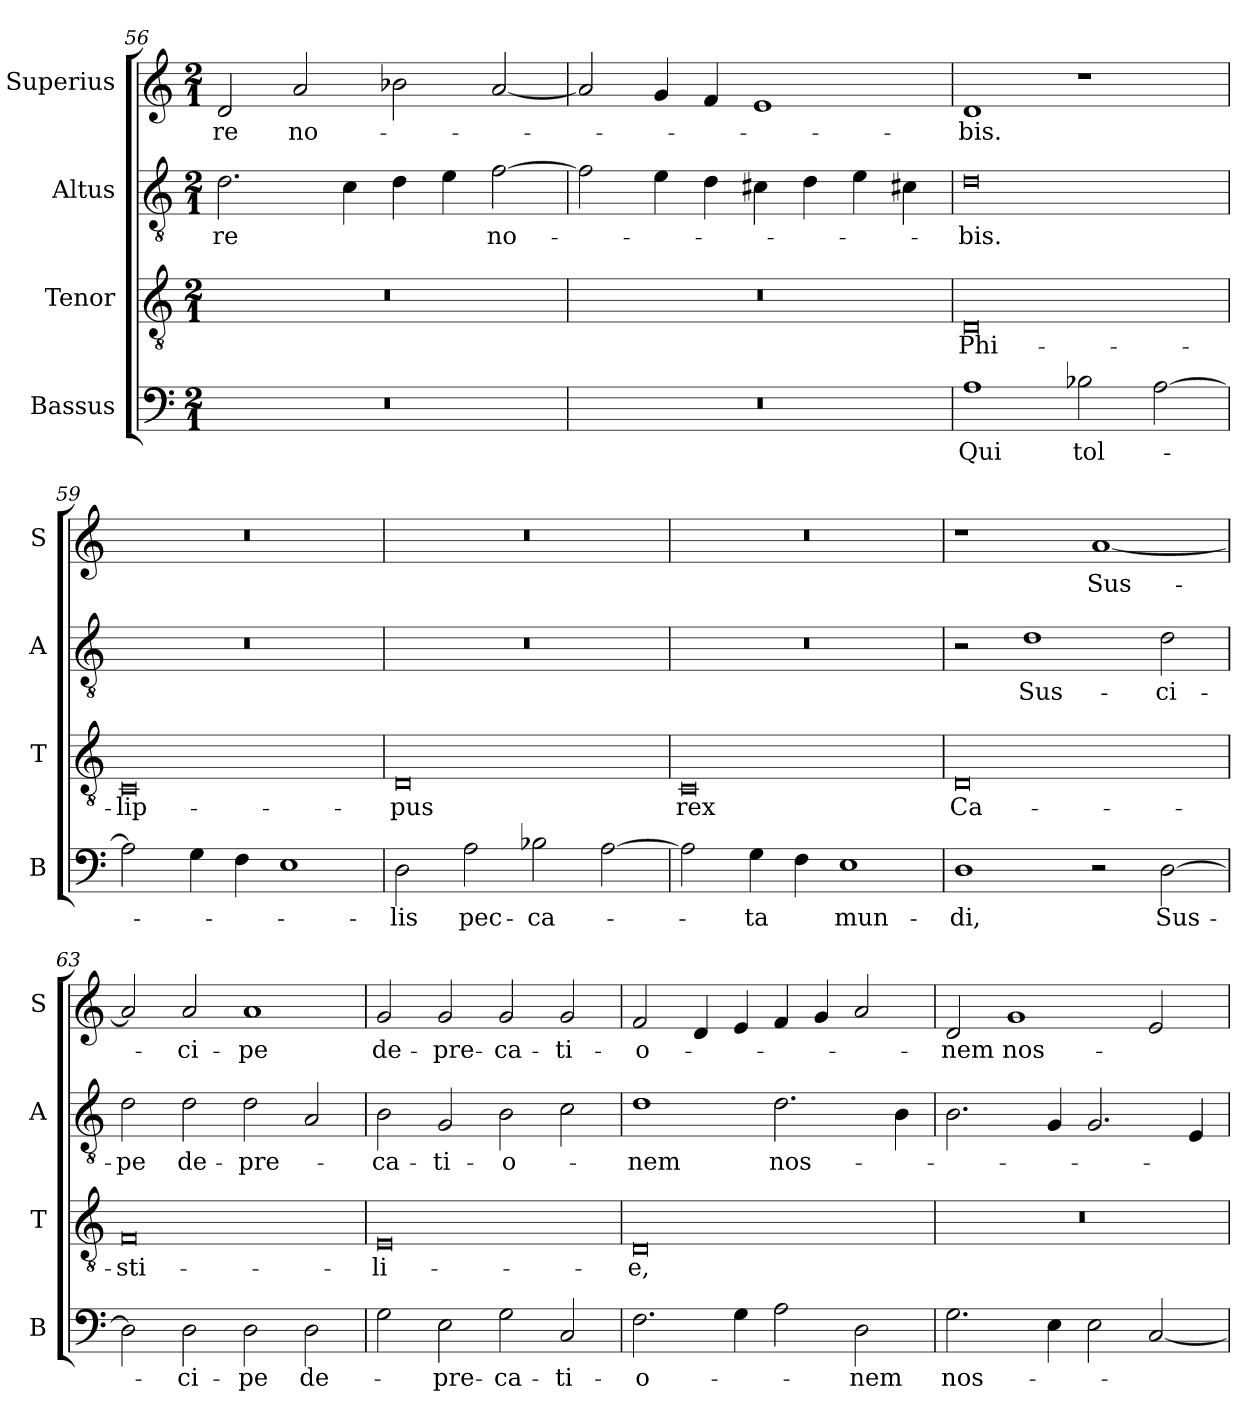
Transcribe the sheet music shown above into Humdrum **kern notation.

**kern	**text	**kern	**text	**kern	**text	**kern	**text
*part4	*part4	*part3	*part3	*part2	*part2	*part1	*part1
*staff4	*staff4	*staff3	*staff3	*staff2	*staff2	*staff1	*staff1
*I"Bassus	*	*I"Tenor	*	*I"Altus	*	*I"Superius	*
*I'B	*	*I'T	*	*I'A	*	*I'S	*
*clefF4	*	*clefGv2	*	*clefGv2	*	*clefG2	*
*k[]	*	*k[]	*	*k[]	*	*k[]	*
*M2/1	*	*M2/1	*	*M2/1	*	*M2/1	*
=56	=56	=56	=56	=56	=56	=56	=56
0r	.	0r	.	2.d\	-re	2d/	-re
.	.	.	.	.	.	2a/	no-
.	.	.	.	4c\	.	.	.
.	.	.	.	4d\	.	2b-X\	.
.	.	.	.	4e\	.	.	.
.	.	.	.	[2f\	no-	[2a/	.
=57	=57	=57	=57	=57	=57	=57	=57
0r	.	0r	.	2f\]	.	2a/]	.
.	.	.	.	4e\	.	4g/	.
.	.	.	.	4d\	.	4f/	.
.	.	.	.	4c#X\	.	1e	.
.	.	.	.	4d\	.	.	.
.	.	.	.	4e\	.	.	.
.	.	.	.	4c#X\	.	.	.
=58	=58	=58	=58	=58	=58	=58	=58
1A	Qui	0D	Phi-	0d	-bis.	1d	-bis.
2B-X\	tol-	.	.	.	.	1r	.
[2A\	.	.	.	.	.	.	.
=59	=59	=59	=59	=59	=59	=59	=59
2A\]	.	0C	-lip-	0r	.	0r	.
4G\	.	.	.	.	.	.	.
4F\	.	.	.	.	.	.	.
1E	.	.	.	.	.	.	.
=60	=60	=60	=60	=60	=60	=60	=60
2D\	-lis	0D	-pus	0r	.	0r	.
2A\	pec-	.	.	.	.	.	.
2B-X\	-ca-	.	.	.	.	.	.
[2A\	.	.	.	.	.	.	.
=61	=61	=61	=61	=61	=61	=61	=61
2A\]	.	0C	rex	0r	.	0r	.
4G\	-ta	.	.	.	.	.	.
4F\	.	.	.	.	.	.	.
1E	mun-	.	.	.	.	.	.
=62	=62	=62	=62	=62	=62	=62	=62
1D	-di,	0D	Ca-	2r	.	1r	.
.	.	.	.	1d	Sus-	.	.
2r	.	.	.	.	.	[1a	Sus-
[2D\	Sus-	.	.	2d\	-ci-	.	.
=63	=63	=63	=63	=63	=63	=63	=63
2D\]	.	0F	-sti-	2d\	-pe	2a/]	.
2D\	-ci-	.	.	2d\	de-	2a/	-ci-
2D\	-pe	.	.	2d\	-pre-	1a	-pe
2D\	de-	.	.	2A/	.	.	.
=64	=64	=64	=64	=64	=64	=64	=64
2G\	.	0E	-li-	2B\	-ca-	2g/	de-
2E\	-pre-	.	.	2G/	-ti-	2g/	-pre-
2G\	-ca-	.	.	2B\	-o-	2g/	-ca-
2C/	-ti-	.	.	2c\	.	2g/	-ti-
=65	=65	=65	=65	=65	=65	=65	=65
2.F\	-o-	0D	-e,	1d	-nem	2f/	-o-
.	.	.	.	.	.	4d/	.
4G\	.	.	.	.	.	4e/	.
2A\	.	.	.	2.d\	nos-	4f/	.
.	.	.	.	.	.	4g/	.
2D\	-nem	.	.	.	.	2a/	.
.	.	.	.	4B\	.	.	.
=66	=66	=66	=66	=66	=66	=66	=66
2.G\	nos-	0r	.	2.B\	.	2d/	-nem
.	.	.	.	.	.	1g	nos-
4E\	.	.	.	4G/	.	.	.
2E\	.	.	.	2.G/	.	.	.
[2C/	.	.	.	.	.	2e/	.
.	.	.	.	4E/	.	.	.
=	=	=	=	=	=	=	=
*-	*-	*-	*-	*-	*-	*-	*-
